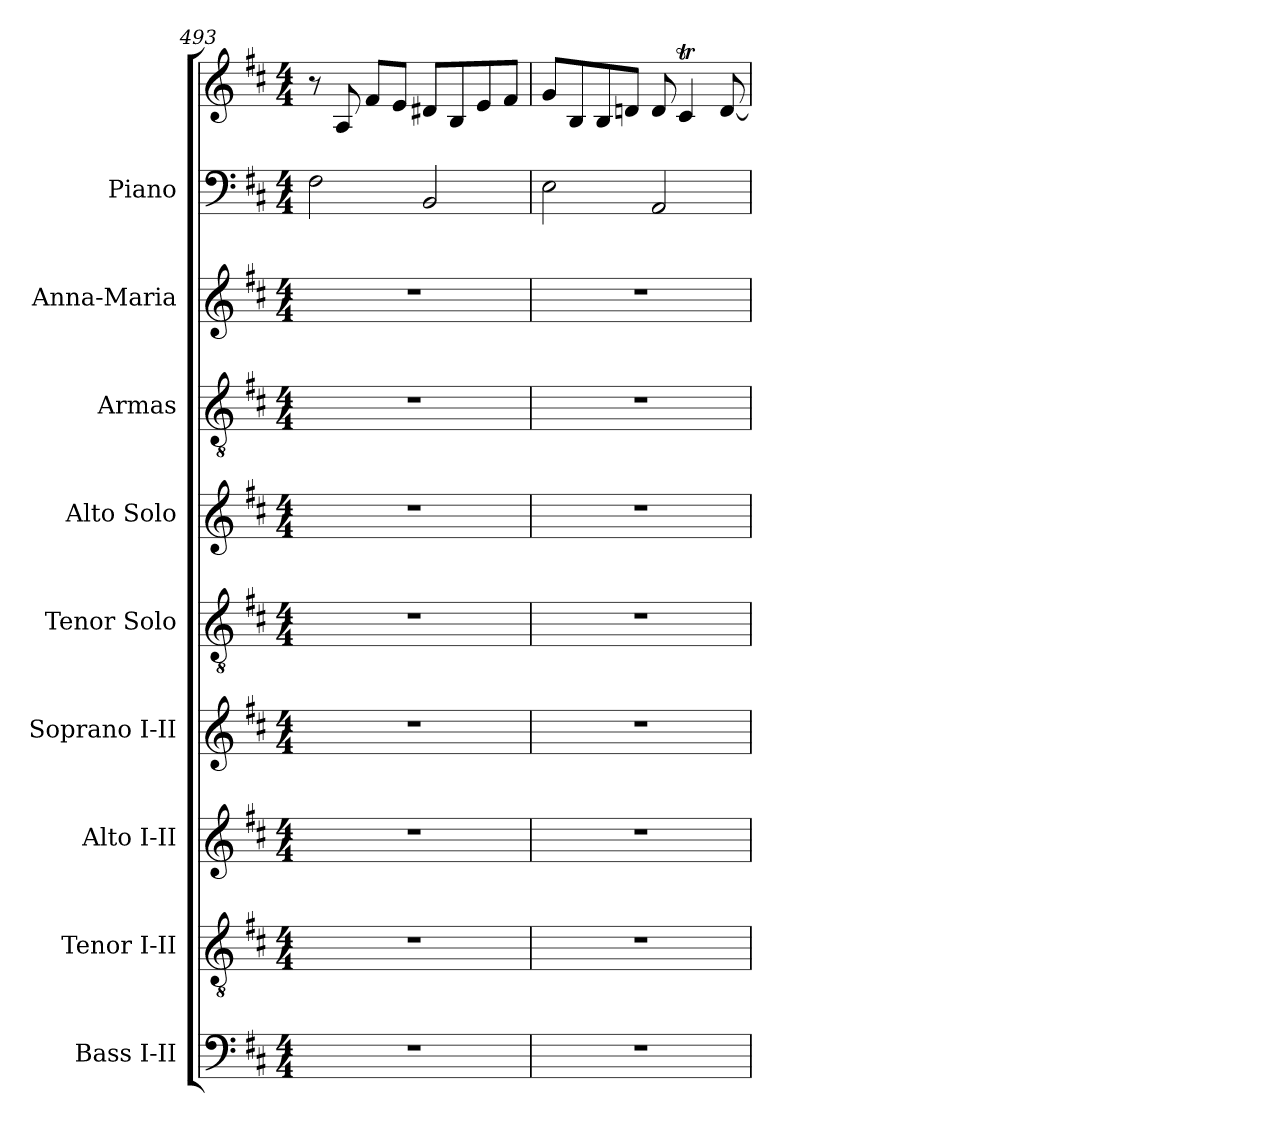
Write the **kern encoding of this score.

**kern	**kern	**kern	**kern	**kern	**kern	**kern	**kern	**kern	**kern
*part9	*part8	*part7	*part6	*part5	*part4	*part3	*part2	*part1	*part1
*staff10	*staff9	*staff8	*staff7	*staff6	*staff5	*staff4	*staff3	*staff2	*staff1
*I"Bass I-II	*I"Tenor I-II	*I"Alto I-II	*I"Soprano I-II	*I"Tenor Solo	*I"Alto Solo	*I"Armas	*I"Anna-Maria	*I"Piano	*
*I'B.	*I'T.	*I'A.	*I'S.	*I'T. Solo	*I'A. Solo	*I'Armas	*I'A-M	*I'Pno.	*
!!LO:LB:g=z
*clefF4	*clefGv2	*clefG2	*clefG2	*clefGv2	*clefG2	*clefGv2	*clefG2	*clefF4	*clefG2
*	*ITrd7c12	*	*	*ITrd7c12	*	*ITrd7c12	*	*	*
*k[f#c#]	*k[f#c#]	*k[f#c#]	*k[f#c#]	*k[f#c#]	*k[f#c#]	*k[f#c#]	*k[f#c#]	*k[f#c#]	*k[f#c#]
*D:	*D:	*D:	*D:	*D:	*D:	*D:	*D:	*D:	*D:
*M4/4	*M4/4	*M4/4	*M4/4	*M4/4	*M4/4	*M4/4	*M4/4	*M4/4	*M4/4
=493	=493	=493	=493	=493	=493	=493	=493	=493	=493
1r	1r	1r	1r	1r	1r	1r	1r	2F#i\	8r
.	.	.	.	.	.	.	.	.	8Ai/
.	.	.	.	.	.	.	.	.	8f#i/L
.	.	.	.	.	.	.	.	.	8ei/J
.	.	.	.	.	.	.	.	2BBi/	8d#Xi/L
.	.	.	.	.	.	.	.	.	8Bi/
.	.	.	.	.	.	.	.	.	8ei/
.	.	.	.	.	.	.	.	.	8f#i/J
=494	=494	=494	=494	=494	=494	=494	=494	=494	=494
1r	1r	1r	1r	1r	1r	1r	1r	2Ei\	8gi/L
.	.	.	.	.	.	.	.	.	8Bi/
.	.	.	.	.	.	.	.	.	8Bi/
.	.	.	.	.	.	.	.	.	8dni/J
.	.	.	.	.	.	.	.	2AAi/	8di/
.	.	.	.	.	.	.	.	.	4c#ti/
.	.	.	.	.	.	.	.	.	[<8di/
=	=	=	=	=	=	=	=	=	=
*-	*-	*-	*-	*-	*-	*-	*-	*-	*-
